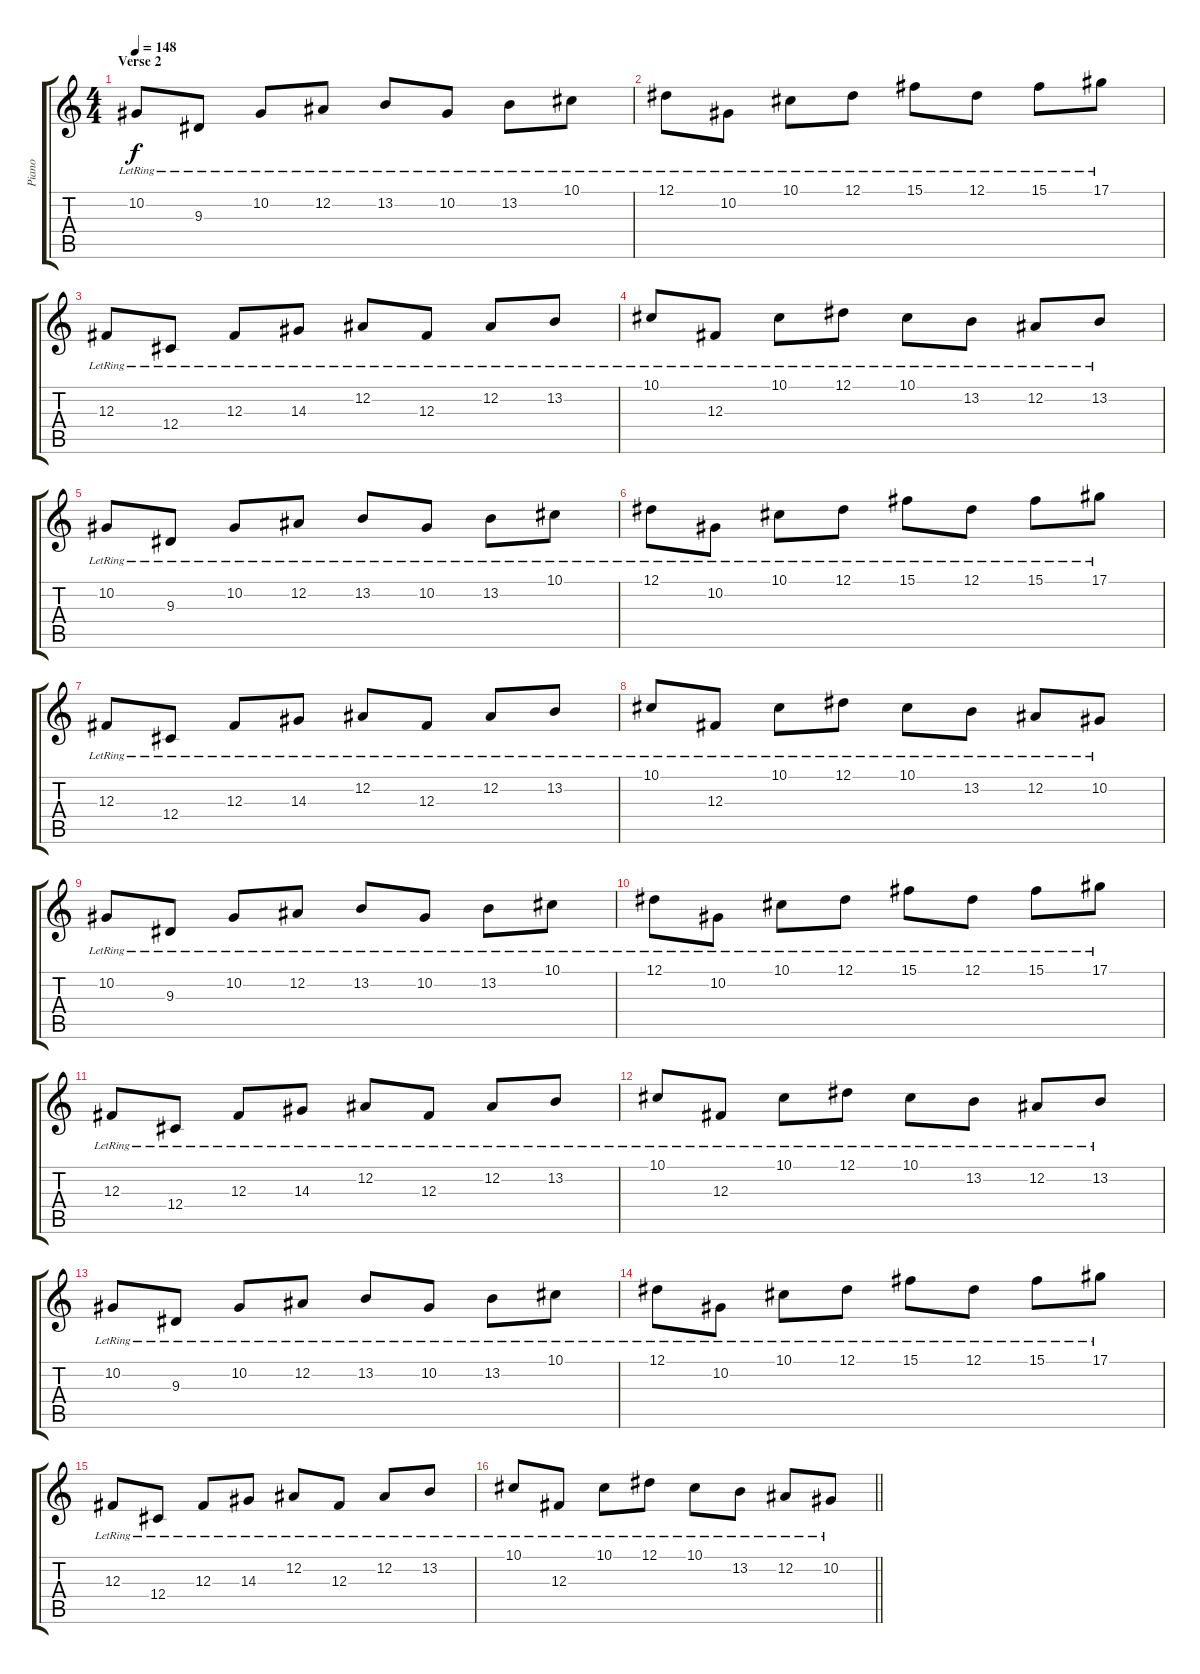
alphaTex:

\track ("Piano" "Piano") {instrument brightacousticpiano}
\staff {score tabs}
\tuning (Eb4 Bb3 Gb3 Db3 Ab2 Db2) {hide}
\ts (4 4)
\section ("" "Verse 2")
\tempo 148
\clef g2
\ks c
10.2{lr}.8{dy f} 9.3{lr}.8 10.2{lr}.8 12.2{lr}.8 13.2{lr}.8 10.2{lr}.8 13.2{lr}.8 10.1{lr}.8 |
12.1{lr}.8 10.2{lr}.8 10.1{lr}.8 12.1{lr}.8 15.1{lr}.8 12.1{lr}.8 15.1{lr}.8 17.1{lr}.8 |
12.3{lr}.8 12.4{lr}.8 12.3{lr}.8 14.3{lr}.8 12.2{lr}.8 12.3{lr}.8 12.2{lr}.8 13.2{lr}.8 |
10.1{lr}.8 12.3{lr}.8 10.1{lr}.8 12.1{lr}.8 10.1{lr}.8 13.2{lr}.8 12.2{lr}.8 13.2{lr}.8 |
10.2{lr}.8 9.3{lr}.8 10.2{lr}.8 12.2{lr}.8 13.2{lr}.8 10.2{lr}.8 13.2{lr}.8 10.1{lr}.8 |
12.1{lr}.8 10.2{lr}.8 10.1{lr}.8 12.1{lr}.8 15.1{lr}.8 12.1{lr}.8 15.1{lr}.8 17.1{lr}.8 |
12.3{lr}.8 12.4{lr}.8 12.3{lr}.8 14.3{lr}.8 12.2{lr}.8 12.3{lr}.8 12.2{lr}.8 13.2{lr}.8 |
10.1{lr}.8 12.3{lr}.8 10.1{lr}.8 12.1{lr}.8 10.1{lr}.8 13.2{lr}.8 12.2{lr}.8 10.2{lr}.8 |
10.2{lr}.8 9.3{lr}.8 10.2{lr}.8 12.2{lr}.8 13.2{lr}.8 10.2{lr}.8 13.2{lr}.8 10.1{lr}.8 |
12.1{lr}.8 10.2{lr}.8 10.1{lr}.8 12.1{lr}.8 15.1{lr}.8 12.1{lr}.8 15.1{lr}.8 17.1{lr}.8 |
12.3{lr}.8 12.4{lr}.8 12.3{lr}.8 14.3{lr}.8 12.2{lr}.8 12.3{lr}.8 12.2{lr}.8 13.2{lr}.8 |
10.1{lr}.8 12.3{lr}.8 10.1{lr}.8 12.1{lr}.8 10.1{lr}.8 13.2{lr}.8 12.2{lr}.8 13.2{lr}.8 |
10.2{lr}.8 9.3{lr}.8 10.2{lr}.8 12.2{lr}.8 13.2{lr}.8 10.2{lr}.8 13.2{lr}.8 10.1{lr}.8 |
12.1{lr}.8 10.2{lr}.8 10.1{lr}.8 12.1{lr}.8 15.1{lr}.8 12.1{lr}.8 15.1{lr}.8 17.1{lr}.8 |
12.3{lr}.8 12.4{lr}.8 12.3{lr}.8 14.3{lr}.8 12.2{lr}.8 12.3{lr}.8 12.2{lr}.8 13.2{lr}.8 |
\barLineRight lightlight
10.1{lr}.8 12.3{lr}.8 10.1{lr}.8 12.1{lr}.8 10.1{lr}.8 13.2{lr}.8 12.2{lr}.8 10.2{lr}.8
